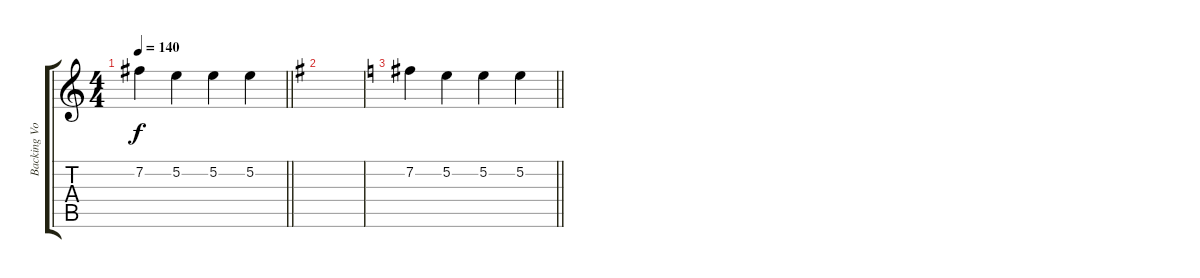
\track ("Backing Vocals" "Backing Vo") {instrument distortionguitar}
\staff {score tabs}
\tuning (E4 B3 G3 D3 A2 E2) {hide}
\ts (4 4)
\tempo 140
\clef g2
\barLineRight lightlight
\ks c
7.2.4{dy f} 5.2.4 5.2.4 5.2.4 |
\ks g
|
\barLineRight lightlight
\ks c
7.2.4 5.2.4 5.2.4 5.2.4
